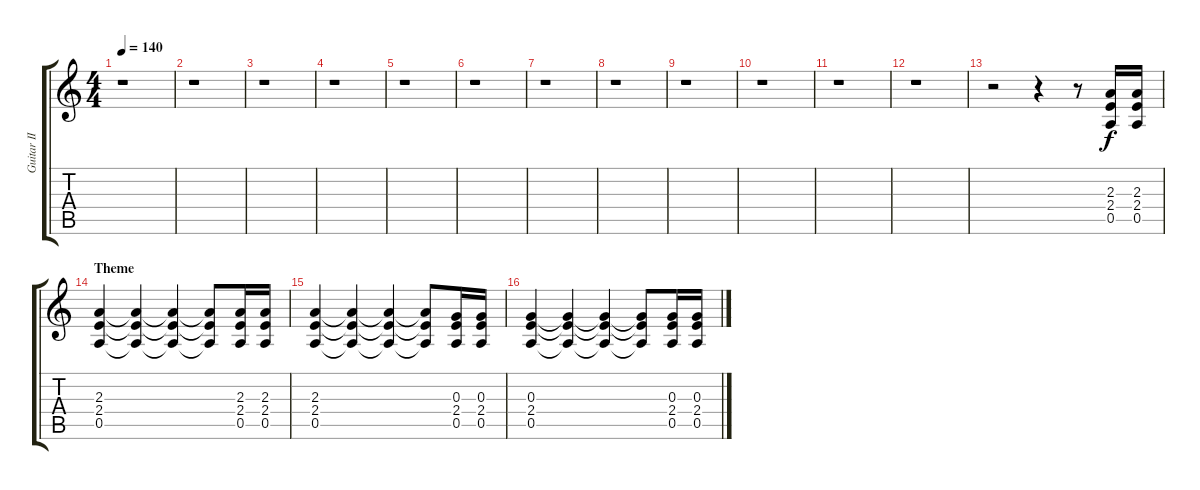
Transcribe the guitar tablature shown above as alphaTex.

\track ("Guitar II" "Guitar II") {instrument distortionguitar}
\staff {score tabs}
\tuning (E4 B3 G3 D3 A2 E2) {hide}
\ts (4 4)
\tempo 140
\clef g2
\ks c
r.1{dy f} |
r.1 |
r.1 |
r.1 |
r.1 |
r.1 |
r.1 |
r.1 |
r.1 |
r.1 |
r.1 |
r.1 |
r.2 r.4 r.8 (2.3 2.4 0.5).16 (2.3 2.4 0.5).16 |
\section ("" "Theme")
(2.3 2.4 0.5).4 (2.3{t} 2.4{t} 0.5{t}).4 (2.3{t} 2.4{t} 0.5{t}).4 (2.3{t} 2.4{t} 0.5{t}).8 (2.3 2.4 0.5).16 (2.3 2.4 0.5).16 |
(2.3 2.4 0.5).4 (2.3{t} 2.4{t} 0.5{t}).4 (2.3{t} 2.4{t} 0.5{t}).4 (2.3{t} 2.4{t} 0.5{t}).8 (0.3 2.4 0.5).16 (0.3 2.4 0.5).16 |
(0.3 2.4 0.5).4 (0.3{t} 2.4{t} 0.5{t}).4 (0.3{t} 2.4{t} 0.5{t}).4 (0.3{t} 2.4{t} 0.5{t}).8 (0.3 2.4 0.5).16 (0.3 2.4 0.5).16
